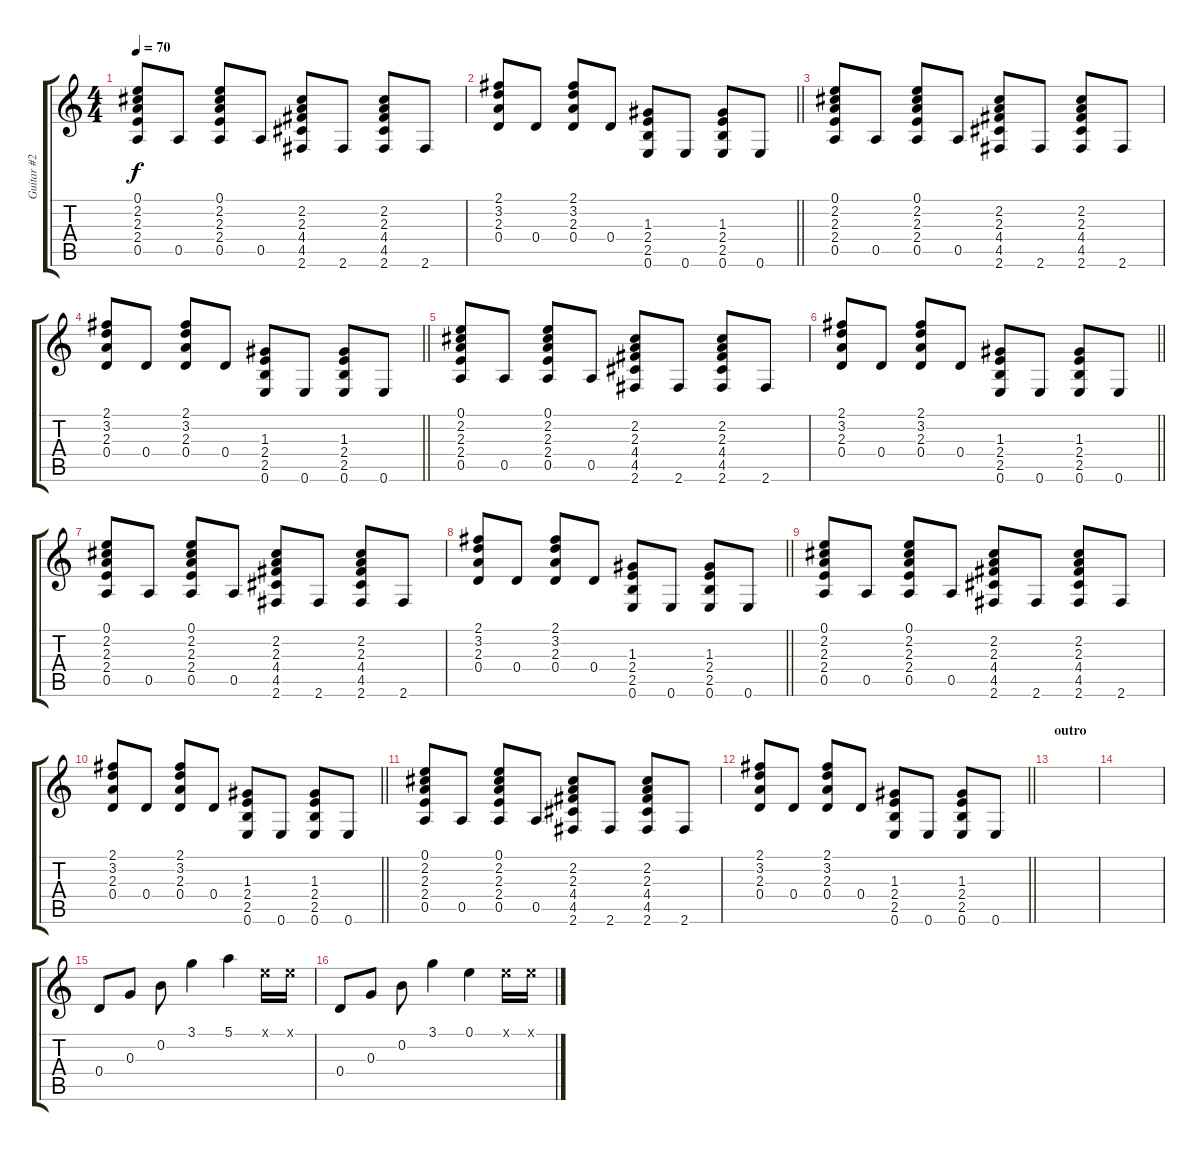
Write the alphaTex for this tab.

\track ("Guitar #2" "Guitar #2") {instrument distortionguitar}
\staff {score tabs}
\tuning (E4 B3 G3 D3 A2 E2) {hide}
\ts (4 4)
\tempo 70
\clef g2
\ks c
(0.1 2.2 2.3 2.4 0.5).8{dy f} 0.5.8 (0.1 2.2 2.3 2.4 0.5).8 0.5.8 (2.2 2.3 4.4 4.5 2.6).8 2.6.8 (2.2 2.3 4.4 4.5 2.6).8 2.6.8 |
\barLineRight lightlight
(2.1 3.2 2.3 0.4).8 0.4.8 (2.1 3.2 2.3 0.4).8 0.4.8 (1.3 2.4 2.5 0.6).8 0.6.8 (1.3 2.4 2.5 0.6).8 0.6.8 |
(0.1 2.2 2.3 2.4 0.5).8 0.5.8 (0.1 2.2 2.3 2.4 0.5).8 0.5.8 (2.2 2.3 4.4 4.5 2.6).8 2.6.8 (2.2 2.3 4.4 4.5 2.6).8 2.6.8 |
\barLineRight lightlight
(2.1 3.2 2.3 0.4).8 0.4.8 (2.1 3.2 2.3 0.4).8 0.4.8 (1.3 2.4 2.5 0.6).8 0.6.8 (1.3 2.4 2.5 0.6).8 0.6.8 |
(0.1 2.2 2.3 2.4 0.5).8 0.5.8 (0.1 2.2 2.3 2.4 0.5).8 0.5.8 (2.2 2.3 4.4 4.5 2.6).8 2.6.8 (2.2 2.3 4.4 4.5 2.6).8 2.6.8 |
\barLineRight lightlight
(2.1 3.2 2.3 0.4).8 0.4.8 (2.1 3.2 2.3 0.4).8 0.4.8 (1.3 2.4 2.5 0.6).8 0.6.8 (1.3 2.4 2.5 0.6).8 0.6.8 |
(0.1 2.2 2.3 2.4 0.5).8 0.5.8 (0.1 2.2 2.3 2.4 0.5).8 0.5.8 (2.2 2.3 4.4 4.5 2.6).8 2.6.8 (2.2 2.3 4.4 4.5 2.6).8 2.6.8 |
\barLineRight lightlight
(2.1 3.2 2.3 0.4).8 0.4.8 (2.1 3.2 2.3 0.4).8 0.4.8 (1.3 2.4 2.5 0.6).8 0.6.8 (1.3 2.4 2.5 0.6).8 0.6.8 |
(0.1 2.2 2.3 2.4 0.5).8 0.5.8 (0.1 2.2 2.3 2.4 0.5).8 0.5.8 (2.2 2.3 4.4 4.5 2.6).8 2.6.8 (2.2 2.3 4.4 4.5 2.6).8 2.6.8 |
\barLineRight lightlight
(2.1 3.2 2.3 0.4).8 0.4.8 (2.1 3.2 2.3 0.4).8 0.4.8 (1.3 2.4 2.5 0.6).8 0.6.8 (1.3 2.4 2.5 0.6).8 0.6.8 |
(0.1 2.2 2.3 2.4 0.5).8 0.5.8 (0.1 2.2 2.3 2.4 0.5).8 0.5.8 (2.2 2.3 4.4 4.5 2.6).8 2.6.8 (2.2 2.3 4.4 4.5 2.6).8 2.6.8 |
\barLineRight lightlight
(2.1 3.2 2.3 0.4).8 0.4.8 (2.1 3.2 2.3 0.4).8 0.4.8 (1.3 2.4 2.5 0.6).8 0.6.8 (1.3 2.4 2.5 0.6).8 0.6.8 |
\section ("" "outro")
|
|
0.4.8 0.3.8 0.2.8 3.1.4 5.1.4 0.1{x}.16 0.1{x}.16 |
0.4.8 0.3.8 0.2.8 3.1.4 0.1.4 0.1{x}.16 0.1{x}.16
